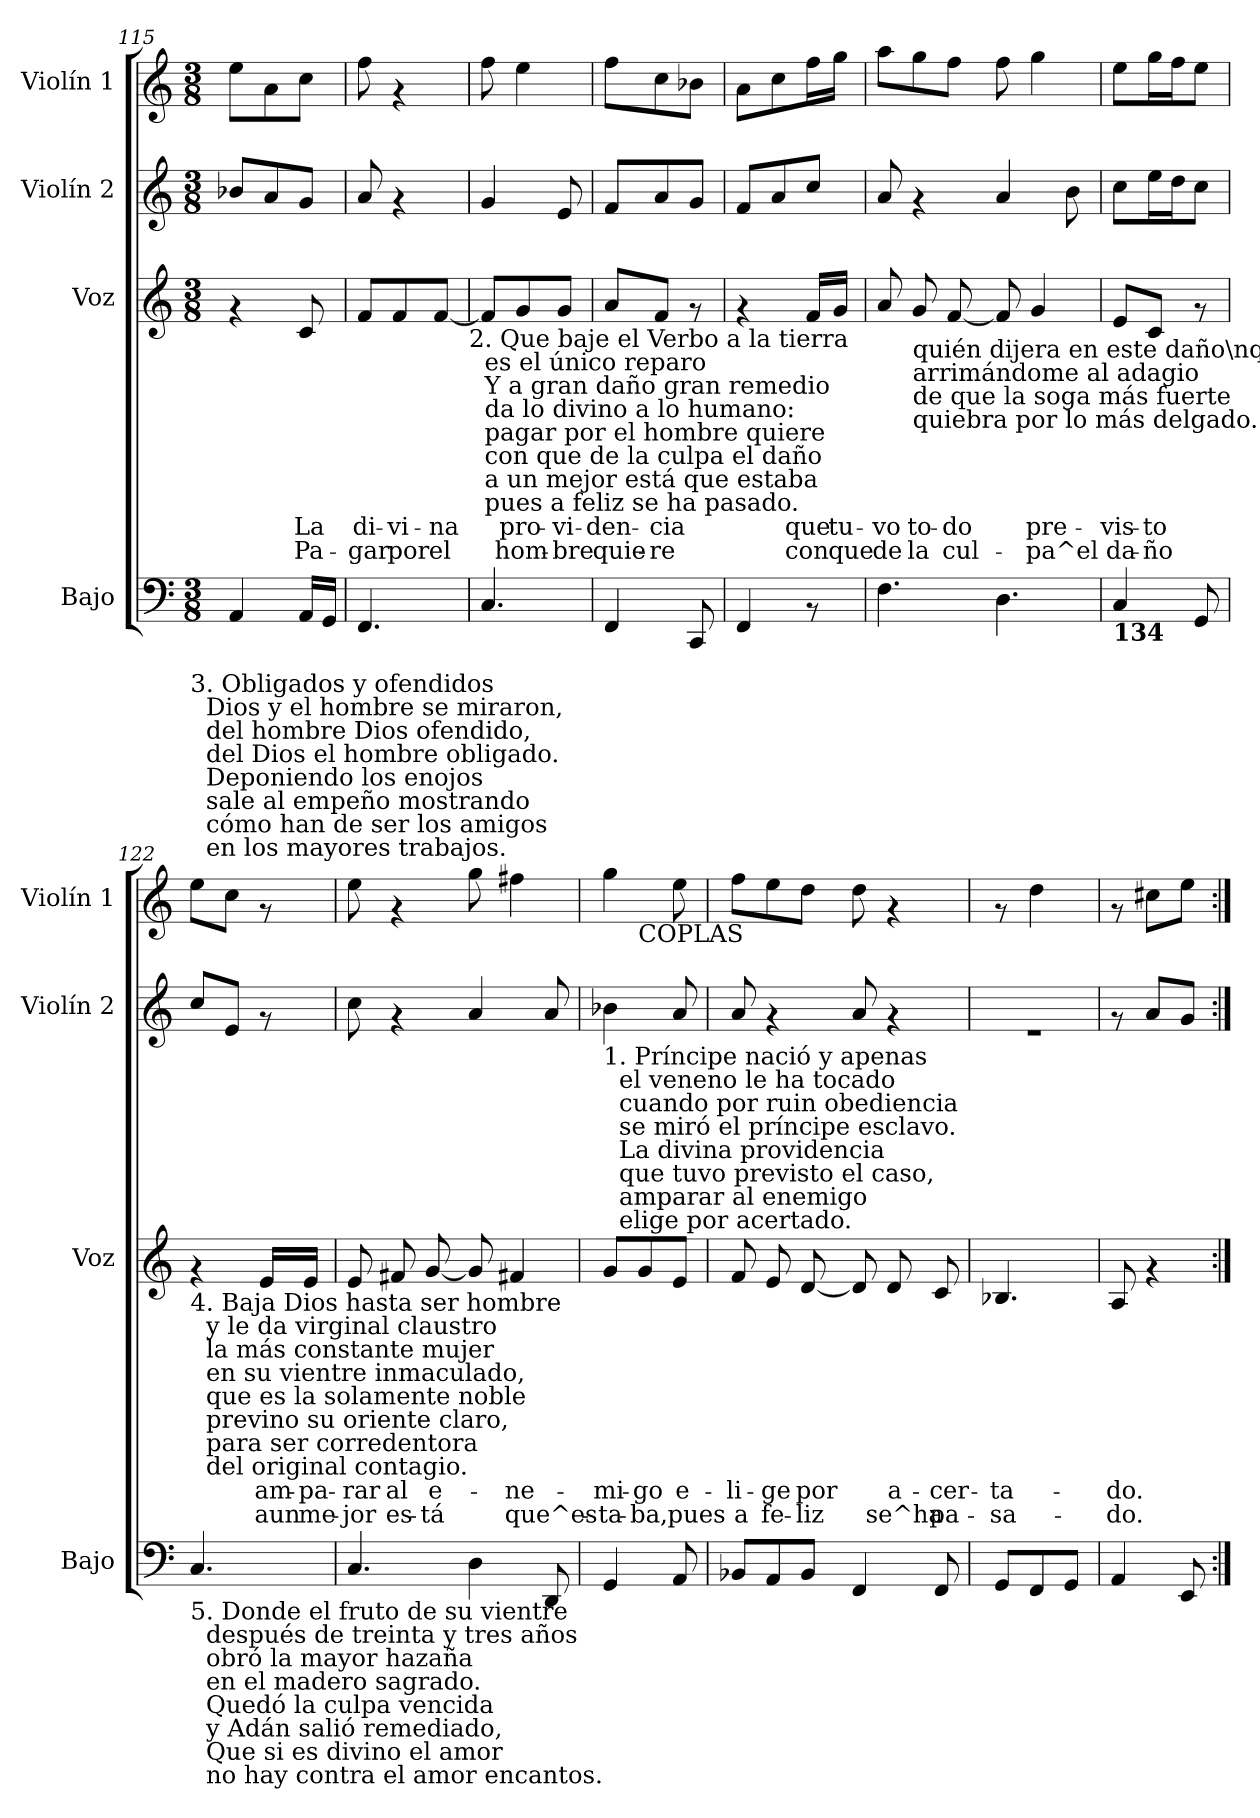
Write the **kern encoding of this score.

**kern	**kern	**text	**text	**kern	**kern
*part4	*part3	*part3	*part3	*part2	*part1
*staff4	*staff3	*staff3	*staff3	*staff2	*staff1
*I"Bajo	*I"Voz	*	*	*I"Violín 2	*I"Violín 1
*I'Bajo	*I'Voz	*	*	*I'Violín 2	*I'Violín 1
*clefF4	*clefG2	*	*	*clefG2	*clefG2
*ITrd7c12	*	*	*	*	*
*k[]	*k[]	*	*	*k[]	*k[]
*C:	*C:	*	*	*C:	*C:
*M3/8	*M3/8	*	*	*M3/8	*M3/8
=115	=115	=115	=115	=115	=115
4AAA/	4rf	.	.	8b-X/L	8ee\L
.	.	.	.	8a/	8a\
!	!	!LO:LY:b	!LO:LY:b	!	!
16AAA/LL	8c/	La	Pa-	8g/J	8cc\J
16GGG/JJ	.	.	.	.	.
=116	=116	=116	=116	=116	=116
!	!	!LO:LY:b	!LO:LY:b	!	!
4.FFF/	8f/L	di-	-gar	8a/	8ff\
!	!	!LO:LY:b	!LO:LY:b	!	!
.	8f/	-vi-	por	4rf	4rf
!	!	!LO:LY:b	!LO:LY:b	!	!
.	[>8f/J	-na	el	.	.
!	!LO:TX:b:t=2.  Que baje el Verbo a la tierra\n    es el único reparo\n     Y a gran daño gran remedio\n     da lo divino a lo humano&colon;\n     pagar por el hombre quiere\n     con que de la culpa el daño\n     a un mejor está que estaba\n     pues a feliz se ha pasado.	!	!	!	!
=117	=117	=117	=117	=117	=117
4.CC/	8f/L]	.	.	4g/	8ff\
!	!	!LO:LY:b	!LO:LY:b	!	!
.	8g/	pro-	hom-	.	4ee\
!	!	!LO:LY:b	!LO:LY:b	!	!
.	8g/J	-vi-	-bre	8e/	.
=118	=118	=118	=118	=118	=118
!	!	!LO:LY:b	!LO:LY:b	!	!
4FFF/	8a/L	-den-	quie-	8f/L	8ff\L
!	!	!LO:LY:b	!LO:LY:b	!	!
.	8f/J	-cia	-re	8a/	8cc\
8CCC/	8rf	.	.	8g/J	8b-X\J
=119	=119	=119	=119	=119	=119
4FFF/	4rf	.	.	8f/L	8a\L
.	.	.	.	8a/	8cc\
!	!	!LO:LY:b	!LO:LY:b	!	!
8rAA	16f/LL	que	con	8cc/J	16ff\L
!	!	!LO:LY:b	!LO:LY:b	!	!
.	16g/JJ	tu-	que	.	16gg\JJ
!!LO:LB:g=z
=120	=120	=120	=120	=120	=120
!	!	!LO:LY:b	!LO:LY:b	!	!
4.FF\	8a/	-vo	de	8a/	8aa\L
!	!LO:TX:b:t=Torpe quebrantó el precepto\nquién dijera en este daño\nque fuera de un hombre fuerte\ntoda su culpa el ser flaco.\nPero yo me lo dixera [=diría]\narrimándome al adagio\nde que la soga más fuerte\nquiebra por lo más delgado.	!	!	!	!
!	!	!LO:LY:b	!LO:LY:b	!	!
.	8g/	to-	la	4rf	8gg\
!	!	!LO:LY:b	!LO:LY:b	!	!
.	[>8f/	-do	cul-	.	8ff\J
4.DD\	8f/]	.	.	4a/	8ff\
!	!	!LO:LY:b	!LO:LY:b	!	!
.	4g/	pre-	-pa^el	.	4gg\
.	.	.	.	8b\	.
=121	=121	=121	=121	=121	=121
!LO:TX:b:B:t=134	!	!	!	!	!
!	!	!LO:LY:b	!LO:LY:b	!	!
4CC/	8e/L	-vis-	da-	8cc\L	8ee\L
!	!	!LO:LY:b	!LO:LY:b	!	!
.	8c/J	-to	-ño	16ee\L	16gg\L
.	.	.	.	16dd\J	16ff\J
8GGG/	8rf	.	.	8cc\J	8ee\J
=122	=122	=122	=122	=122	=122
!	!	!	!	!	!LO:TX:a:t=3.  Obligados y ofendidos\n    Dios y el hombre se miraron,\n     del hombre Dios ofendido,\n     del Dios el hombre obligado.\n     Deponiendo los enojos\n     sale al empeño mostrando\n     cómo han de ser los amigos\n     en los mayores trabajos.
!	!LO:TX:b:t=4.  Baja Dios hasta ser hombre\n    y le da virginal claustro\n     la más constante mujer\n     en su vientre inmaculado,\n     que es la solamente noble\n     previno su oriente claro,\n     para ser corredentora\n     del original contagio.	!	!	!	!
!LO:TX:b:t=5.  Donde el fruto de su vientre\n    después de treinta y tres años\n     obró la mayor hazaña\n     en el madero sagrado.\n     Quedó la culpa vencida\n     y Adán salió remediado,\n     Que si es divino el amor\n     no hay contra el amor encantos.	!	!	!	!	!
4.CC/	4rf	.	.	8cc/L	8ee\L
.	.	.	.	8e/J	8cc\J
!	!	!LO:LY:b	!LO:LY:b	!	!
.	16e/LL	am-	aun	8rf	8rf
!	!	!LO:LY:b	!LO:LY:b	!	!
.	16e/JJ	-pa-	me-	.	.
=123	=123	=123	=123	=123	=123
!	!	!LO:LY:b	!LO:LY:b	!	!
4.CC/	8e/	-rar	-jor	8cc\	8ee\
!	!	!LO:LY:b	!LO:LY:b	!	!
.	8f#X/	al	es-	4rf	4rf
!	!	!LO:LY:b	!LO:LY:b	!	!
.	[>8g/	e-	-tá	.	.
4DD\	8g/]	.	.	4a/	8gg\
!	!	!LO:LY:b	!LO:LY:b	!	!
.	4f#X/	-ne-	que^es-	.	4ff#X\
8DDD/	.	.	.	8a/	.
!!LO:LB:g=z
=124	=124	=124	=124	=124	=124
!	!	!	!	!	!LO:TX:a:t=Oigan, escuchen, … (supra)
!	!	!	!	!LO:TX:b:t=1.  Príncipe nació y apenas\n    el veneno le ha tocado\n    cuando por ruin obediencia\n    se miró el príncipe esclavo.\n     La divina providencia\n     que tuvo previsto el caso,\n     amparar al enemigo\n     elige por acertado.	!
!	!	!LO:LY:b	!LO:LY:b	!	!
*	*	*	*	*	*^
4GGG/	8g/L	-mi-	-ta-	4b-X\	4gg\	8ryy
!	!	!	!	!	!	!LO:TX:b:t=COPLAS
!	!	!LO:LY:b	!LO:LY:b	!	!	!
.	8g/	-go	-ba,	.	.	4ryy
!	!	!LO:LY:b	!LO:LY:b	!	!	!
8AAA/	8e/J	e-	pues	8a/	8ee\	.
=125	=125	=125	=125	=125	=125	=125
!	!	!LO:LY:b	!LO:LY:b	!	!	!
*	*	*	*	*	*v	*v
8BBB-X/L	8f/	-li-	a	8a/	8ff\L
!	!	!LO:LY:b	!LO:LY:b	!	!
8AAA/	8e/	-ge	fe-	4rf	8ee\
!	!	!LO:LY:b	!LO:LY:b	!	!
8BBB-/J	[>8d/	por	-liz	.	8dd\J
4FFF/	8d/]	.	.	8a/	8dd\
!	!	!LO:LY:b	!LO:LY:b	!	!
.	8d/	a-	se^ha	4rf	4rf
!	!	!LO:LY:b	!LO:LY:b	!	!
8FFF/	8c/	-cer-	pa-	.	.
=126	=126	=126	=126	=126	=126
!	!	!LO:LY:b	!LO:LY:b	!	!
8GGG/L	4.B-X/	-ta-	-sa-	4.re	8rf
8FFF/	.	.	.	.	4dd\
8GGG/J	.	.	.	.	.
=127	=127	=127	=127	=127	=127
!	!	!LO:LY:b	!LO:LY:b	!	!
4AAA/	8A/	-do.	-do.	8rf	8rf
.	4rf	.	.	8a/L	8cc#X\L
8EEE/	.	.	.	8g/J	8ee\J
=:|!	=:|!	=:|!	=:|!	=:|!	=:|!
*-	*-	*-	*-	*-	*-
